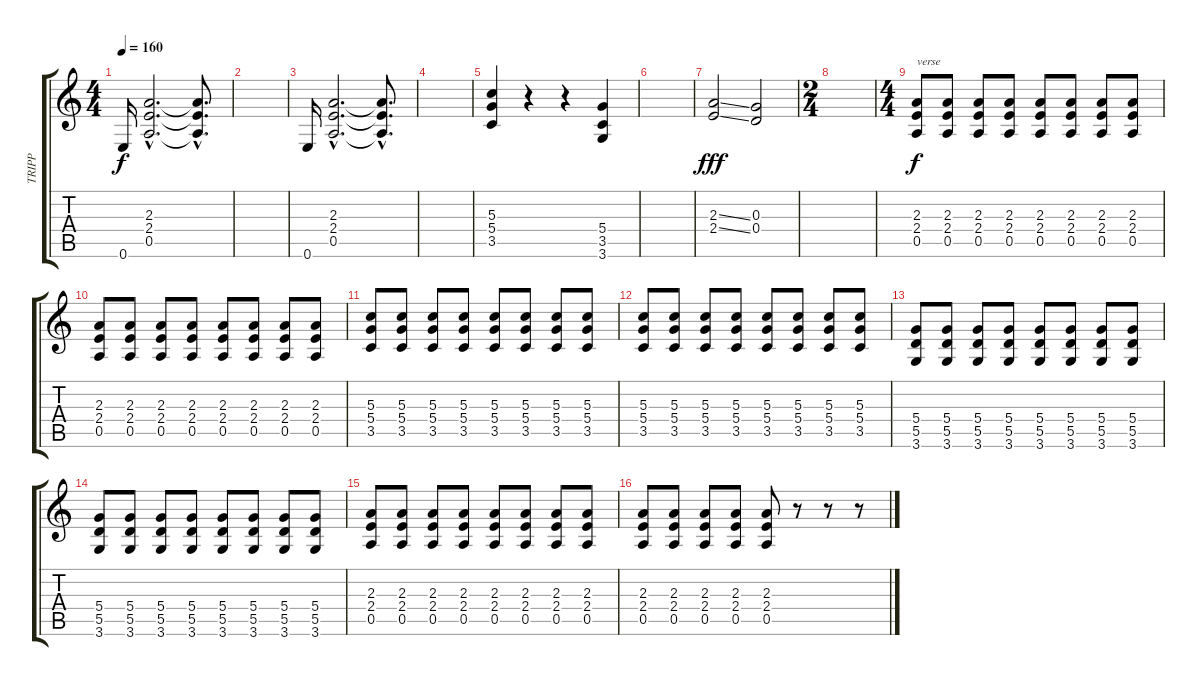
\track ("TRIPP" "TRIPP") {instrument overdrivenguitar}
\staff {score tabs}
\tuning (E4 B3 G3 D3 A2 E2) {hide}
\ts (4 4)
\tempo 160
\clef g2
\ks c
0.6.16{dy f instrument overdrivenguitar} (2.3{hac} 2.4{hac} 0.5{hac}).2{d} (2.3{hac t} 2.4{hac t} 0.5{hac t}).8{d} |
|
0.6.16 (2.3{hac} 2.4{hac} 0.5{hac}).2{d} (2.3{hac t} 2.4{hac t} 0.5{hac t}).8{d} |
|
(5.3 5.4 3.5).4 r.4 r.4 (5.4 3.5 3.6).4 |
|
(2.3{ss} 2.4{ss}).2{dy fff} (0.3 0.4).2 |
\ts (2 4)
|
\ts (4 4)
(2.3 2.4 0.5).8{txt "verse" dy f} (2.3 2.4 0.5).8 (2.3 2.4 0.5).8 (2.3 2.4 0.5).8 (2.3 2.4 0.5).8 (2.3 2.4 0.5).8 (2.3 2.4 0.5).8 (2.3 2.4 0.5).8 |
(2.3 2.4 0.5).8 (2.3 2.4 0.5).8 (2.3 2.4 0.5).8 (2.3 2.4 0.5).8 (2.3 2.4 0.5).8 (2.3 2.4 0.5).8 (2.3 2.4 0.5).8 (2.3 2.4 0.5).8 |
(5.3 5.4 3.5).8 (5.3 5.4 3.5).8 (5.3 5.4 3.5).8 (5.3 5.4 3.5).8 (5.3 5.4 3.5).8 (5.3 5.4 3.5).8 (5.3 5.4 3.5).8 (5.3 5.4 3.5).8 |
(5.3 5.4 3.5).8 (5.3 5.4 3.5).8 (5.3 5.4 3.5).8 (5.3 5.4 3.5).8 (5.3 5.4 3.5).8 (5.3 5.4 3.5).8 (5.3 5.4 3.5).8 (5.3 5.4 3.5).8 |
(5.4 5.5 3.6).8 (5.4 5.5 3.6).8 (5.4 5.5 3.6).8 (5.4 5.5 3.6).8 (5.4 5.5 3.6).8 (5.4 5.5 3.6).8 (5.4 5.5 3.6).8 (5.4 5.5 3.6).8 |
(5.4 5.5 3.6).8 (5.4 5.5 3.6).8 (5.4 5.5 3.6).8 (5.4 5.5 3.6).8 (5.4 5.5 3.6).8 (5.4 5.5 3.6).8 (5.4 5.5 3.6).8 (5.4 5.5 3.6).8 |
(2.3 2.4 0.5).8 (2.3 2.4 0.5).8 (2.3 2.4 0.5).8 (2.3 2.4 0.5).8 (2.3 2.4 0.5).8 (2.3 2.4 0.5).8 (2.3 2.4 0.5).8 (2.3 2.4 0.5).8 |
(2.3 2.4 0.5).8 (2.3 2.4 0.5).8 (2.3 2.4 0.5).8 (2.3 2.4 0.5).8 (2.3 2.4 0.5).8 r.8 r.8 r.8
